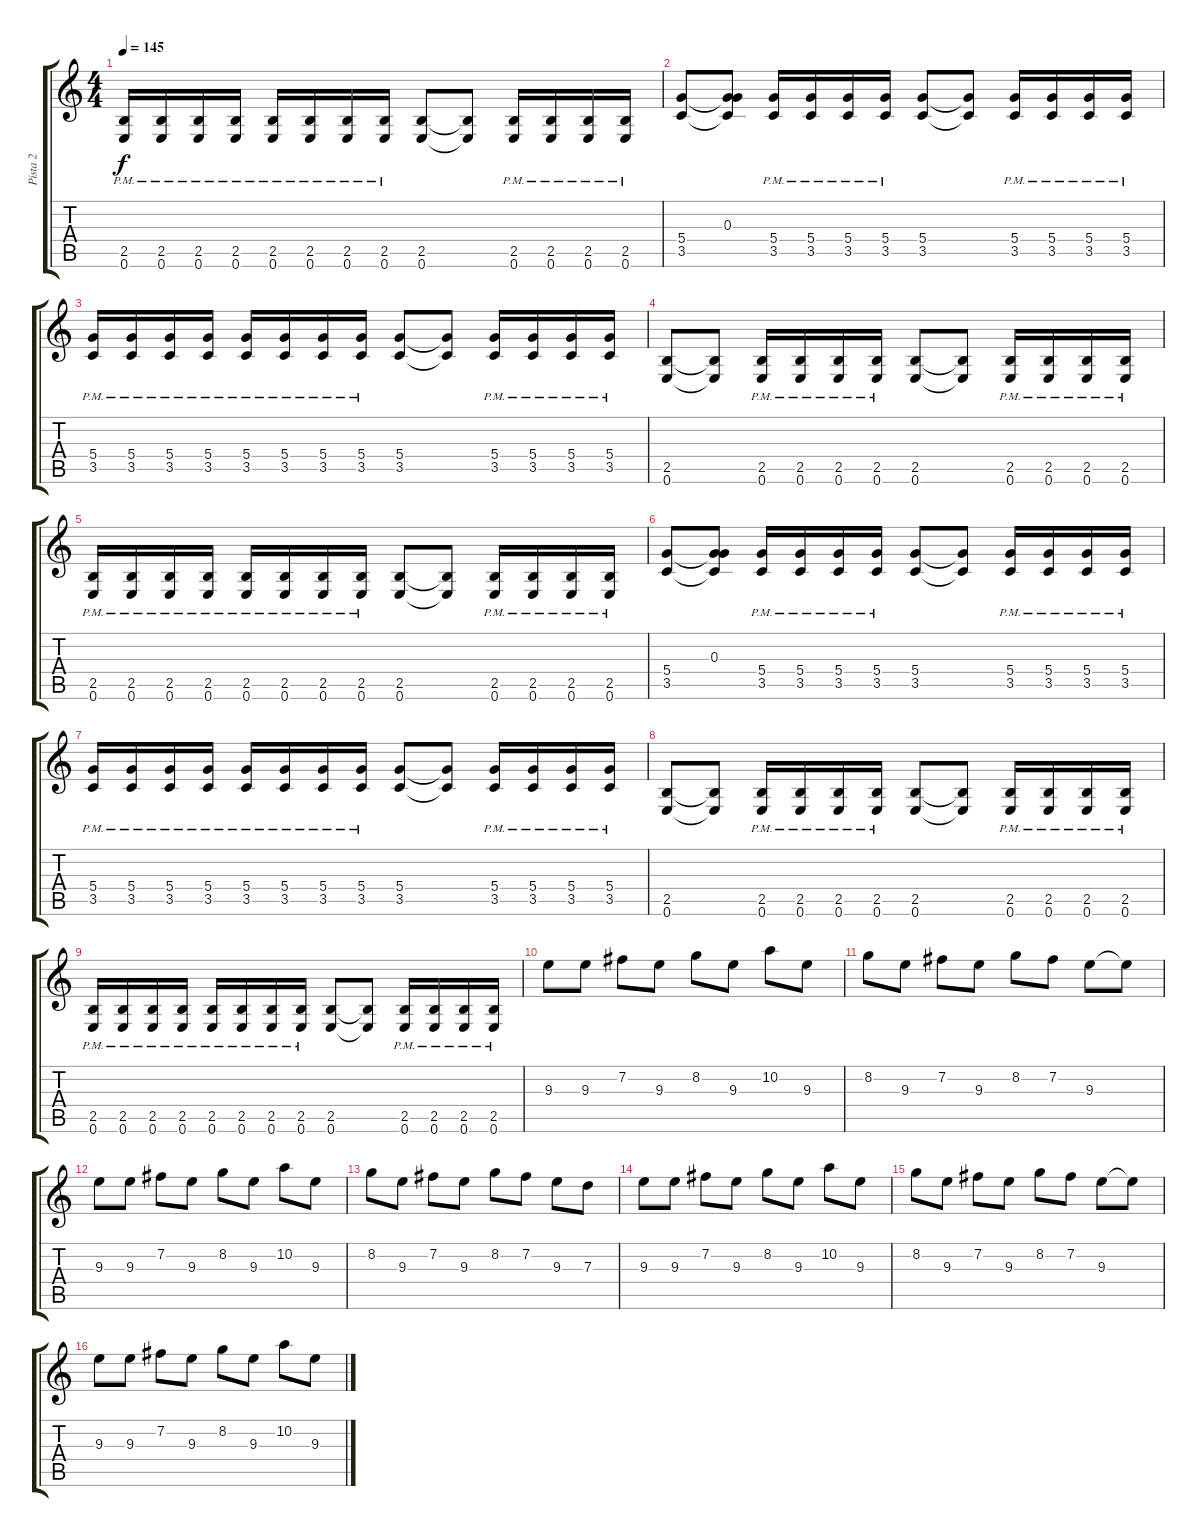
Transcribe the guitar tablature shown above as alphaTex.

\track ("Pista 2" "Pista 2") {instrument distortionguitar}
\staff {score tabs}
\tuning (E4 B3 G3 D3 A2 E2) {hide}
\ts (4 4)
\tempo 145
\clef g2
\ks c
(2.5{pm} 0.6{pm}).16{dy f} (2.5{pm} 0.6{pm}).16 (2.5{pm} 0.6{pm}).16 (2.5{pm} 0.6{pm}).16 (2.5{pm} 0.6{pm}).16 (2.5{pm} 0.6{pm}).16 (2.5{pm} 0.6{pm}).16 (2.5{pm} 0.6{pm}).16 (2.5 0.6).8 (2.5{t} 0.6{t}).8 (2.5{pm} 0.6{pm}).16 (2.5{pm} 0.6{pm}).16 (2.5{pm} 0.6{pm}).16 (2.5{pm} 0.6{pm}).16 |
(5.4 3.5).8 (0.3 5.4{t} 3.5{t}).8 (5.4{pm} 3.5{pm}).16 (5.4{pm} 3.5{pm}).16 (5.4{pm} 3.5{pm}).16 (5.4{pm} 3.5{pm}).16 (5.4 3.5).8 (5.4{t} 3.5{t}).8 (5.4{pm} 3.5{pm}).16 (5.4{pm} 3.5{pm}).16 (5.4{pm} 3.5{pm}).16 (5.4{pm} 3.5{pm}).16 |
(5.4{pm} 3.5{pm}).16 (5.4{pm} 3.5{pm}).16 (5.4{pm} 3.5{pm}).16 (5.4{pm} 3.5{pm}).16 (5.4{pm} 3.5{pm}).16 (5.4{pm} 3.5{pm}).16 (5.4{pm} 3.5{pm}).16 (5.4{pm} 3.5{pm}).16 (5.4 3.5).8 (5.4{t} 3.5{t}).8 (5.4{pm} 3.5{pm}).16 (5.4{pm} 3.5{pm}).16 (5.4{pm} 3.5{pm}).16 (5.4{pm} 3.5{pm}).16 |
(2.5 0.6).8 (2.5{t} 0.6{t}).8 (2.5{pm} 0.6{pm}).16 (2.5{pm} 0.6{pm}).16 (2.5{pm} 0.6{pm}).16 (2.5{pm} 0.6{pm}).16 (2.5 0.6).8 (2.5{t} 0.6{t}).8 (2.5{pm} 0.6{pm}).16 (2.5{pm} 0.6{pm}).16 (2.5{pm} 0.6{pm}).16 (2.5{pm} 0.6{pm}).16 |
(2.5{pm} 0.6{pm}).16 (2.5{pm} 0.6{pm}).16 (2.5{pm} 0.6{pm}).16 (2.5{pm} 0.6{pm}).16 (2.5{pm} 0.6{pm}).16 (2.5{pm} 0.6{pm}).16 (2.5{pm} 0.6{pm}).16 (2.5{pm} 0.6{pm}).16 (2.5 0.6).8 (2.5{t} 0.6{t}).8 (2.5{pm} 0.6{pm}).16 (2.5{pm} 0.6{pm}).16 (2.5{pm} 0.6{pm}).16 (2.5{pm} 0.6{pm}).16 |
(5.4 3.5).8 (0.3 5.4{t} 3.5{t}).8 (5.4{pm} 3.5{pm}).16 (5.4{pm} 3.5{pm}).16 (5.4{pm} 3.5{pm}).16 (5.4{pm} 3.5{pm}).16 (5.4 3.5).8 (5.4{t} 3.5{t}).8 (5.4{pm} 3.5{pm}).16 (5.4{pm} 3.5{pm}).16 (5.4{pm} 3.5{pm}).16 (5.4{pm} 3.5{pm}).16 |
(5.4{pm} 3.5{pm}).16 (5.4{pm} 3.5{pm}).16 (5.4{pm} 3.5{pm}).16 (5.4{pm} 3.5{pm}).16 (5.4{pm} 3.5{pm}).16 (5.4{pm} 3.5{pm}).16 (5.4{pm} 3.5{pm}).16 (5.4{pm} 3.5{pm}).16 (5.4 3.5).8 (5.4{t} 3.5{t}).8 (5.4{pm} 3.5{pm}).16 (5.4{pm} 3.5{pm}).16 (5.4{pm} 3.5{pm}).16 (5.4{pm} 3.5{pm}).16 |
(2.5 0.6).8 (2.5{t} 0.6{t}).8 (2.5{pm} 0.6{pm}).16 (2.5{pm} 0.6{pm}).16 (2.5{pm} 0.6{pm}).16 (2.5{pm} 0.6{pm}).16 (2.5 0.6).8 (2.5{t} 0.6{t}).8 (2.5{pm} 0.6{pm}).16 (2.5{pm} 0.6{pm}).16 (2.5{pm} 0.6{pm}).16 (2.5{pm} 0.6{pm}).16 |
(2.5{pm} 0.6{pm}).16 (2.5{pm} 0.6{pm}).16 (2.5{pm} 0.6{pm}).16 (2.5{pm} 0.6{pm}).16 (2.5{pm} 0.6{pm}).16 (2.5{pm} 0.6{pm}).16 (2.5{pm} 0.6{pm}).16 (2.5{pm} 0.6{pm}).16 (2.5 0.6).8 (2.5{t} 0.6{t}).8 (2.5{pm} 0.6{pm}).16 (2.5{pm} 0.6{pm}).16 (2.5{pm} 0.6{pm}).16 (2.5{pm} 0.6{pm}).16 |
9.3.8{instrument distortionguitar} 9.3.8 7.2.8 9.3.8 8.2.8 9.3.8 10.2.8 9.3.8 |
8.2.8 9.3.8 7.2.8 9.3.8 8.2.8 7.2.8 9.3.8 9.3{t}.8 |
9.3.8 9.3.8 7.2.8 9.3.8 8.2.8 9.3.8 10.2.8 9.3.8 |
8.2.8 9.3.8 7.2.8 9.3.8 8.2.8 7.2.8 9.3.8 7.3.8 |
9.3.8{instrument distortionguitar} 9.3.8 7.2.8 9.3.8 8.2.8 9.3.8 10.2.8 9.3.8 |
8.2.8 9.3.8 7.2.8 9.3.8 8.2.8 7.2.8 9.3.8 9.3{t}.8 |
9.3.8 9.3.8 7.2.8 9.3.8 8.2.8 9.3.8 10.2.8 9.3.8
